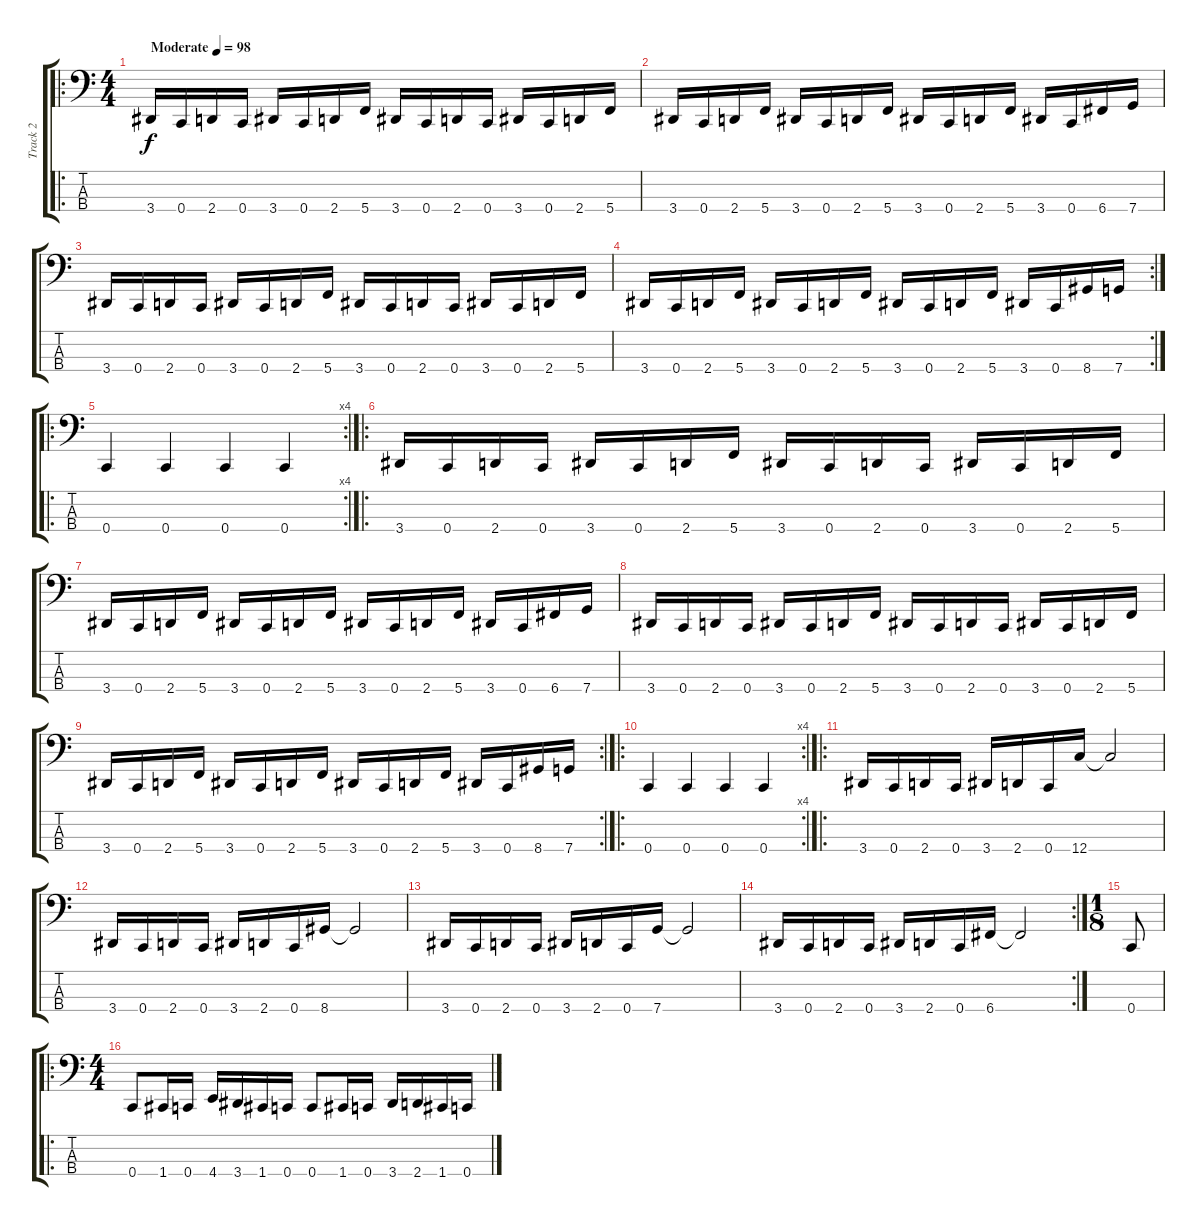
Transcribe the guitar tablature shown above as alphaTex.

\track ("Track 2" "Track 2") {instrument electricbasspick}
\staff {score tabs}
\tuning (F2 C2 G1 C1) {hide}
\ro
\ts (4 4)
\tempo (98 "Moderate")
\clef f4
\ks c
3.4.16{dy f instrument electricbasspick} 0.4.16 2.4.16 0.4.16 3.4.16 0.4.16 2.4.16 5.4.16 3.4.16 0.4.16 2.4.16 0.4.16 3.4.16 0.4.16 2.4.16 5.4.16 |
3.4.16 0.4.16 2.4.16 5.4.16 3.4.16 0.4.16 2.4.16 5.4.16 3.4.16 0.4.16 2.4.16 5.4.16 3.4.16 0.4.16 6.4.16 7.4.16 |
3.4.16 0.4.16 2.4.16 0.4.16 3.4.16 0.4.16 2.4.16 5.4.16 3.4.16 0.4.16 2.4.16 0.4.16 3.4.16 0.4.16 2.4.16 5.4.16 |
\rc 2
3.4.16 0.4.16 2.4.16 5.4.16 3.4.16 0.4.16 2.4.16 5.4.16 3.4.16 0.4.16 2.4.16 5.4.16 3.4.16 0.4.16 8.4.16 7.4.16 |
\ro
\rc 4
0.4.4 0.4.4 0.4.4 0.4.4 |
\ro
3.4.16 0.4.16 2.4.16 0.4.16 3.4.16 0.4.16 2.4.16 5.4.16 3.4.16 0.4.16 2.4.16 0.4.16 3.4.16 0.4.16 2.4.16 5.4.16 |
3.4.16 0.4.16 2.4.16 5.4.16 3.4.16 0.4.16 2.4.16 5.4.16 3.4.16 0.4.16 2.4.16 5.4.16 3.4.16 0.4.16 6.4.16 7.4.16 |
3.4.16 0.4.16 2.4.16 0.4.16 3.4.16 0.4.16 2.4.16 5.4.16 3.4.16 0.4.16 2.4.16 0.4.16 3.4.16 0.4.16 2.4.16 5.4.16 |
\rc 2
3.4.16 0.4.16 2.4.16 5.4.16 3.4.16 0.4.16 2.4.16 5.4.16 3.4.16 0.4.16 2.4.16 5.4.16 3.4.16 0.4.16 8.4.16 7.4.16 |
\ro
\rc 4
0.4.4 0.4.4 0.4.4 0.4.4 |
\ro
3.4.16 0.4.16 2.4.16 0.4.16 3.4.16 2.4.16 0.4.16 12.4.16 12.4{t}.2 |
3.4.16 0.4.16 2.4.16 0.4.16 3.4.16 2.4.16 0.4.16 8.4.16 8.4{t}.2 |
3.4.16 0.4.16 2.4.16 0.4.16 3.4.16 2.4.16 0.4.16 7.4.16 7.4{t}.2 |
\rc 2
3.4.16 0.4.16 2.4.16 0.4.16 3.4.16 2.4.16 0.4.16 6.4.16 6.4{t}.2 |
\ts (1 8)
0.4.8 |
\ro
\ts (4 4)
0.4.8 1.4.16 0.4.16 4.4.16 3.4.16 1.4.16 0.4.16 0.4.8 1.4.16 0.4.16 3.4.16 2.4.16 1.4.16 0.4.16
